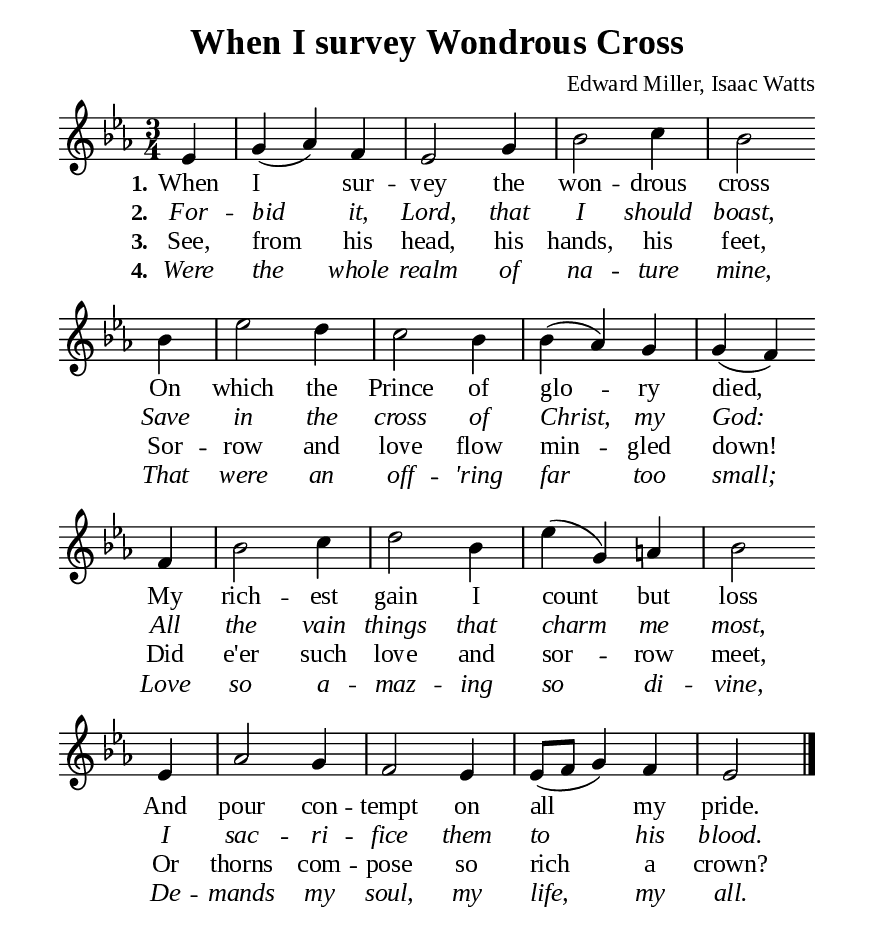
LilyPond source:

%%%%%%%%%%%%%%%%%%%%%%%%%%%%%
% CONTENTS OF THIS DOCUMENT
% 1. Common settings
% 2. Verse music
% 3. Verse lyrics
% 4. Layout
%%%%%%%%%%%%%%%%%%%%%%%%%%%%%

%%%%%%%%%%%%%%%%%%%%%%%%%%%%%
% 1. Common settings
%%%%%%%%%%%%%%%%%%%%%%%%%%%%%
\version "2.18.2"

\header {
  title = "When I survey Wondrous Cross"
  composer = "Edward Miller, Isaac Watts"
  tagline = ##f
}

global= {
  \key ees \major
  \time 3/4
  \override Score.BarNumber.break-visibility = ##(#f #f #f)
  \override Lyrics.LyricSpace.minimum-distance = #3.0
}

\paper {
  #(set-paper-size "a5")
  top-margin = 3.2\mm
  bottom-marign = 10\mm
  left-margin = 10\mm
  right-margin = 10\mm
  indent = #0
  #(define fonts
	 (make-pango-font-tree "Liberation Serif"
	 		       "Liberation Serif"
			       "Liberation Serif"
			       (/ 20 20)))
  system-system-spacing = #'((basic-distance . 3) (padding . 3))
}

printItalic = \with {
  \override LyricText.font-shape = #'italic
}

%%%%%%%%%%%%%%%%%%%%%%%%%%%%%
% 2. Verse music
%%%%%%%%%%%%%%%%%%%%%%%%%%%%%
musicVerseSoprano = \relative c' {
                    \partial 4 ees4 |
  %{	01	%} g (aes) f |
  %{	02	%} ees2 g4 |
  %{	03	%} bes2 c4 |
  %{	04	%} bes2 \bar "" \break
                    bes4 |
  %{	05	%} ees2 d4 |
  %{	06	%} c2 bes4 |
  %{	07	%} bes (aes) g |
  %{	08	%} g (f) \bar "" \break
                    f |
  %{	09	%} bes2 c4 |
  %{	10	%} d2 bes4 |
  %{	11	%} ees (g,) a! |
  %{	12	%} bes2 \bar "" \break
                    ees,4 |
  %{	13	%} aes2 g4 |
  %{	14	%} f2 ees4 |
  %{	15	%} ees8 (f g4) f |
  %{	16	%} ees2 \bar "|."
}

%%%%%%%%%%%%%%%%%%%%%%%%%%%%%
% 3. Verse lyrics
%%%%%%%%%%%%%%%%%%%%%%%%%%%%%
verseOne = \lyricmode {
  \set stanza = #"1."
  When I sur -- vey the won -- drous cross
  On which the Prince of glo -- ry died,
  My rich -- est gain I count but loss
  And pour con -- tempt on all my pride.
}

verseTwo = \lyricmode {
  \set stanza = #"2."
  For -- bid it, Lord, that I should boast,
  Save in the cross of Christ, my God:
  All the vain things that charm me most,
  I sac -- ri -- fice them to his blood.
}

verseThree = \lyricmode {
  \set stanza = #"3."
  See, from his head, his hands, his feet,
  Sor -- row and love flow min -- gled down!
  Did e'er such love and sor -- row meet,
  Or thorns com -- pose so rich a crown?
}

verseFour = \lyricmode {
  \set stanza = #"4."
  Were the whole realm of na -- ture mine,
  That were an off -- 'ring far too small;
  Love so a -- maz -- ing so di -- vine,
  De -- mands my soul, my life, my all.
}

%%%%%%%%%%%%%%%%%%%%%%%%%%%%%
% 4. Layout
%%%%%%%%%%%%%%%%%%%%%%%%%%%%%
\score {
    \new ChoirStaff <<
      \new Staff <<
        \clef "treble"
        \new Voice = "sopranos" { \global   \musicVerseSoprano }
      >>
      \new Lyrics \lyricsto sopranos \verseOne
      \new Lyrics \printItalic \lyricsto sopranos \verseTwo
      \new Lyrics \lyricsto sopranos \verseThree
      \new Lyrics \printItalic \lyricsto sopranos \verseFour
    >>
}
